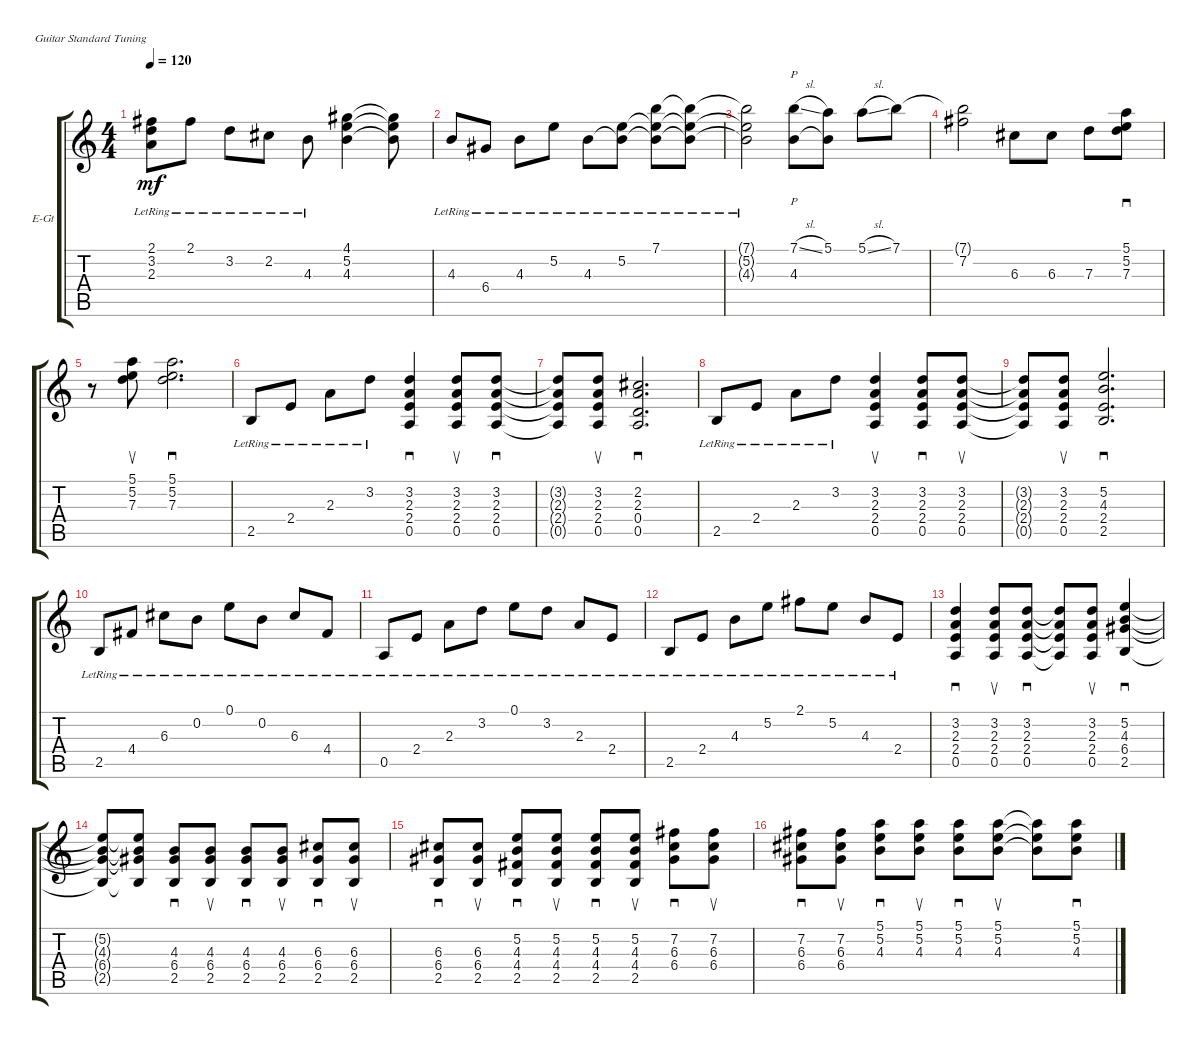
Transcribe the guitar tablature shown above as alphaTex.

\defaultSystemsLayout 4
\bracketExtendMode groupsimilarinstruments
\firstSystemTrackNameOrientation horizontal
\otherSystemsTrackNameOrientation horizontal
\track ("Electric Guitar" "E-Gt") {instrument electricguitarclean}
\staff {score tabs}
\tuning (E4 B3 G3 D3 A2 E2)
\ts (4 4)
\tempo 120
\clef g2
\ks c
(2.3{lr} 3.2{lr} 2.1{lr}).8{dy mf instrument electricguitarclean} 2.1{lr}.8 3.2{lr}.8 2.2{lr}.8 4.3{lr}.8 (4.3 5.2 4.1).4 (4.3{t} 5.2{t} 4.1{t}).8 |
4.3{lr}.8 6.4{lr}.8 4.3{lr}.8 5.2{lr}.8 4.3{lr}.8 (5.2{lr} 4.3{lr t}).8 (7.1{lr} 4.3{lr t} 5.2{lr t}).8 (7.1{lr t} 4.3{lr t} 5.2{lr t}).8 |
(7.1{lr t} 5.2{lr t} 4.3{lr t}).2 (7.1{sl} 4.3).8{p} (5.1 4.3{t}).8 5.1{sl}.8 7.1.8 |
(7.2 7.1{t}).2 6.3.8 6.3.8 7.3.8 (5.2 5.1 7.3).8{sd} |
r.8 (7.3 5.2 5.1).8{su} (7.3 5.2 5.1).2{d sd} |
2.5{lr}.8 2.4{lr}.8 2.3{lr}.8 3.2{lr}.8 (0.5 2.4 2.3 3.2).4{sd} (0.5 2.4 2.3 3.2).8{su} (0.5 2.4 2.3 3.2).8{sd} |
(3.2{t} 2.3{t} 2.4{t} 0.5{t}).8 (0.5 2.4 2.3 3.2).8{su} (0.5 0.4 2.3 2.2).2{d sd} |
2.5{lr}.8 2.4{lr}.8 2.3{lr}.8 3.2{lr}.8 (0.5 2.4 2.3 3.2).4{su} (0.5 2.4 2.3 3.2).8{sd} (0.5 2.4 2.3 3.2).8{su} |
(3.2{t} 2.3{t} 2.4{t} 0.5{t}).8 (0.5 2.4 2.3 3.2).8{su} (2.5 2.4 4.3 5.2).2{d sd} |
2.5{lr}.8 4.4{lr}.8 6.3{lr}.8 0.2{lr}.8 0.1{lr}.8 0.2{lr}.8 6.3{lr}.8 4.4{lr}.8 |
0.5{lr}.8 2.4{lr}.8 2.3{lr}.8 3.2{lr}.8 0.1{lr}.8 3.2{lr}.8 2.3{lr}.8 2.4{lr}.8 |
2.5{lr}.8 2.4{lr}.8 4.3{lr}.8 5.2{lr}.8 2.1{lr}.8 5.2{lr}.8 4.3{lr}.8 2.4{lr}.8 |
(0.5 2.4 2.3 3.2).4{sd} (0.5 2.4 2.3 3.2).8{su} (0.5 2.4 2.3 3.2).8{sd} (3.2{t} 2.3{t} 2.4{t} 0.5{t}).8 (0.5 2.4 2.3 3.2).8{su} (2.5 6.4 4.3 5.2).4{sd} |
(2.5{t} 6.4{t} 4.3{t} 5.2{t}).8 (2.5{t} 6.4{t} 4.3{t} 5.2{t}).8 (2.5 6.4 4.3).8{sd} (2.5 6.4 4.3).8{su} (2.5 6.4 4.3).8{sd} (2.5 6.4 4.3).8{su} (2.5 6.4 6.3).8{sd} (2.5 6.4 6.3).8{su} |
(2.5 6.4 6.3).8{sd} (2.5 6.4 6.3).8{su} (2.5 4.4 4.3 5.2).8{sd} (2.5 4.4 4.3 5.2).8{su} (2.5 4.4 4.3 5.2).8{sd} (2.5 4.4 4.3 5.2).8{su} (6.4 6.3 7.2).8{sd} (6.4 6.3 7.2).8{su} |
(6.4 6.3 7.2).8{sd} (6.4 6.3 7.2).8{su} (4.3 5.2 5.1).8{sd} (4.3 5.2 5.1).8{su} (4.3 5.2 5.1).8{sd} (4.3 5.2 5.1).8{su} (5.1{t} 5.2{t} 4.3{t}).8 (4.3 5.2 5.1).8{sd}
